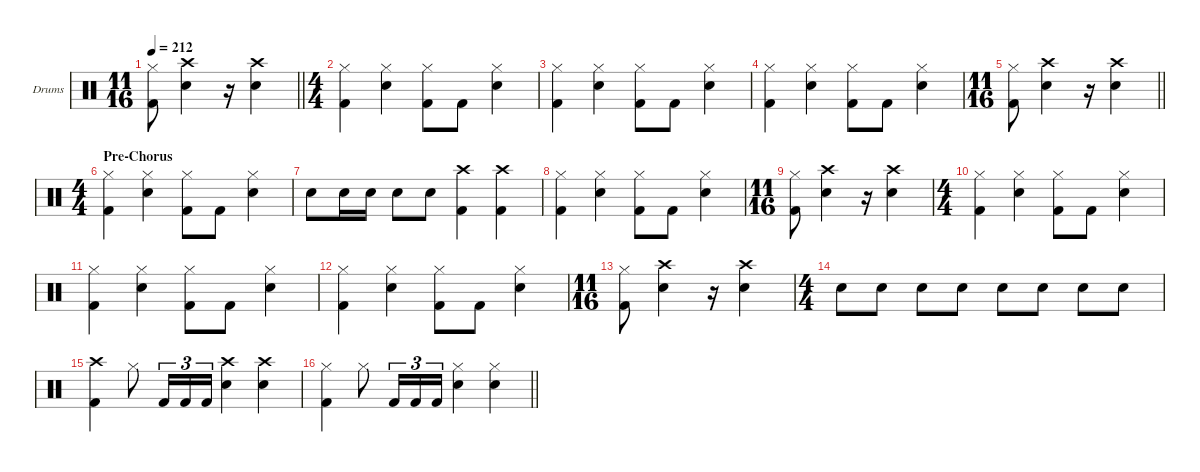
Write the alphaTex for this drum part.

\hideDynamics
\bracketExtendMode nobrackets
\firstSystemTrackNameOrientation horizontal
\otherSystemsTrackNameOrientation horizontal
\track ("Drumkit" "Drums") {instrument percussion}
\staff {score}
\articulation defaults
\ts (11 16)
\beaming (8 3 2)
\tempo 212
\clef neutral
\barLineRight lightlight
\ks c
("Kick (hit) 2" "Hi-Hat (closed)").8{dy fff} ("Crash high (hit)" "Snare (hit) 2").4 r.16 ("Crash high (hit)" "Snare (hit) 2").4 |
\ts (4 4)
\beaming (8 2 2 2 2)
("Hi-Hat (closed)" "Kick (hit) 2").4 ("Snare (hit) 2" "Hi-Hat (closed)").4 ("Kick (hit) 2" "Hi-Hat (closed)").8 "Kick (hit) 2".8 ("Snare (hit) 2" "Hi-Hat (closed)").4 |
("Kick (hit) 2" "Hi-Hat (closed)").4 ("Snare (hit) 2" "Hi-Hat (closed)").4 ("Hi-Hat (closed)" "Kick (hit) 2").8 "Kick (hit) 2".8 ("Snare (hit) 2" "Hi-Hat (closed)").4 |
("Kick (hit) 2" "Hi-Hat (closed)").4 ("Snare (hit) 2" "Hi-Hat (closed)").4 ("Kick (hit) 2" "Hi-Hat (closed)").8 "Kick (hit) 2".8 ("Hi-Hat (closed)" "Snare (hit) 2").4 |
\ts (11 16)
\beaming (8 3 2)
\barLineRight lightlight
("Kick (hit) 2" "Hi-Hat (closed)").8 ("Crash high (hit)" "Snare (hit) 2").4 r.16 ("Crash high (hit)" "Snare (hit) 2").4 |
\ts (4 4)
\beaming (8 2 2 2 2)
\section ("" "Pre-Chorus")
("Hi-Hat (closed)" "Kick (hit) 2").4 ("Snare (hit) 2" "Hi-Hat (closed)").4 ("Kick (hit) 2" "Hi-Hat (closed)").8 "Kick (hit) 2".8 ("Snare (hit) 2" "Hi-Hat (closed)").4 |
"Snare (hit) 2".8 "Snare (hit) 2".16 "Snare (hit) 2".16 "Snare (hit) 2".8 "Snare (hit) 2".8 ("Kick (hit) 2" "Crash high (hit)").4 ("Kick (hit) 2" "Crash high (hit)").4 |
("Kick (hit) 2" "Hi-Hat (closed)").4 ("Snare (hit) 2" "Hi-Hat (closed)").4 ("Kick (hit) 2" "Hi-Hat (closed)").8 "Kick (hit) 2".8 ("Snare (hit) 2" "Hi-Hat (closed)").4 |
\ts (11 16)
\beaming (8 3 2)
("Hi-Hat (closed)" "Kick (hit) 2").8 ("Crash high (hit)" "Snare (hit) 2").4 r.16 ("Crash high (hit)" "Snare (hit) 2").4 |
\ts (4 4)
\beaming (8 2 2 2 2)
("Kick (hit) 2" "Hi-Hat (closed)").4 ("Snare (hit) 2" "Hi-Hat (closed)").4 ("Kick (hit) 2" "Hi-Hat (closed)").8 "Kick (hit) 2".8 ("Hi-Hat (closed)" "Snare (hit) 2").4 |
("Kick (hit) 2" "Hi-Hat (closed)").4 ("Snare (hit) 2" "Hi-Hat (closed)").4 ("Kick (hit) 2" "Hi-Hat (closed)").8 "Kick (hit) 2".8 ("Snare (hit) 2" "Hi-Hat (closed)").4 |
("Kick (hit) 2" "Hi-Hat (closed)").4 ("Hi-Hat (closed)" "Snare (hit) 2").4 ("Kick (hit) 2" "Hi-Hat (closed)").8 "Kick (hit) 2".8 ("Snare (hit) 2" "Hi-Hat (closed)").4 |
\ts (11 16)
\beaming (8 3 2)
("Kick (hit) 2" "Hi-Hat (closed)").8 ("Crash high (hit)" "Snare (hit) 2").4 r.16 ("Crash high (hit)" "Snare (hit) 2").4 |
\ts (4 4)
\beaming (8 2 2 2 2)
"Snare (hit) 2".8 "Snare (hit) 2".8 "Snare (hit) 2".8 "Snare (hit) 2".8 "Snare (hit) 2".8 "Snare (hit) 2".8 "Snare (hit) 2".8 "Snare (hit) 2".8 |
("Crash high (hit)" "Kick (hit) 2").4 "Hi-Hat (closed)".8 "Kick (hit) 2".16{tu (3 2)} "Kick (hit) 2".16{tu (3 2)} "Kick (hit) 2".16{tu (3 2)} ("Snare (hit) 2" "Crash high (hit)").4 ("Crash high (hit)" "Snare (hit) 2").4 |
\barLineRight lightlight
("Kick (hit) 2" "Hi-Hat (closed)").4 "Hi-Hat (closed)".8 "Kick (hit) 2".16{tu (3 2)} "Kick (hit) 2".16{tu (3 2)} "Kick (hit) 2".16{tu (3 2)} ("Snare (hit) 2" "Hi-Hat (closed)").4 ("Snare (hit) 2" "Hi-Hat (closed)").4
